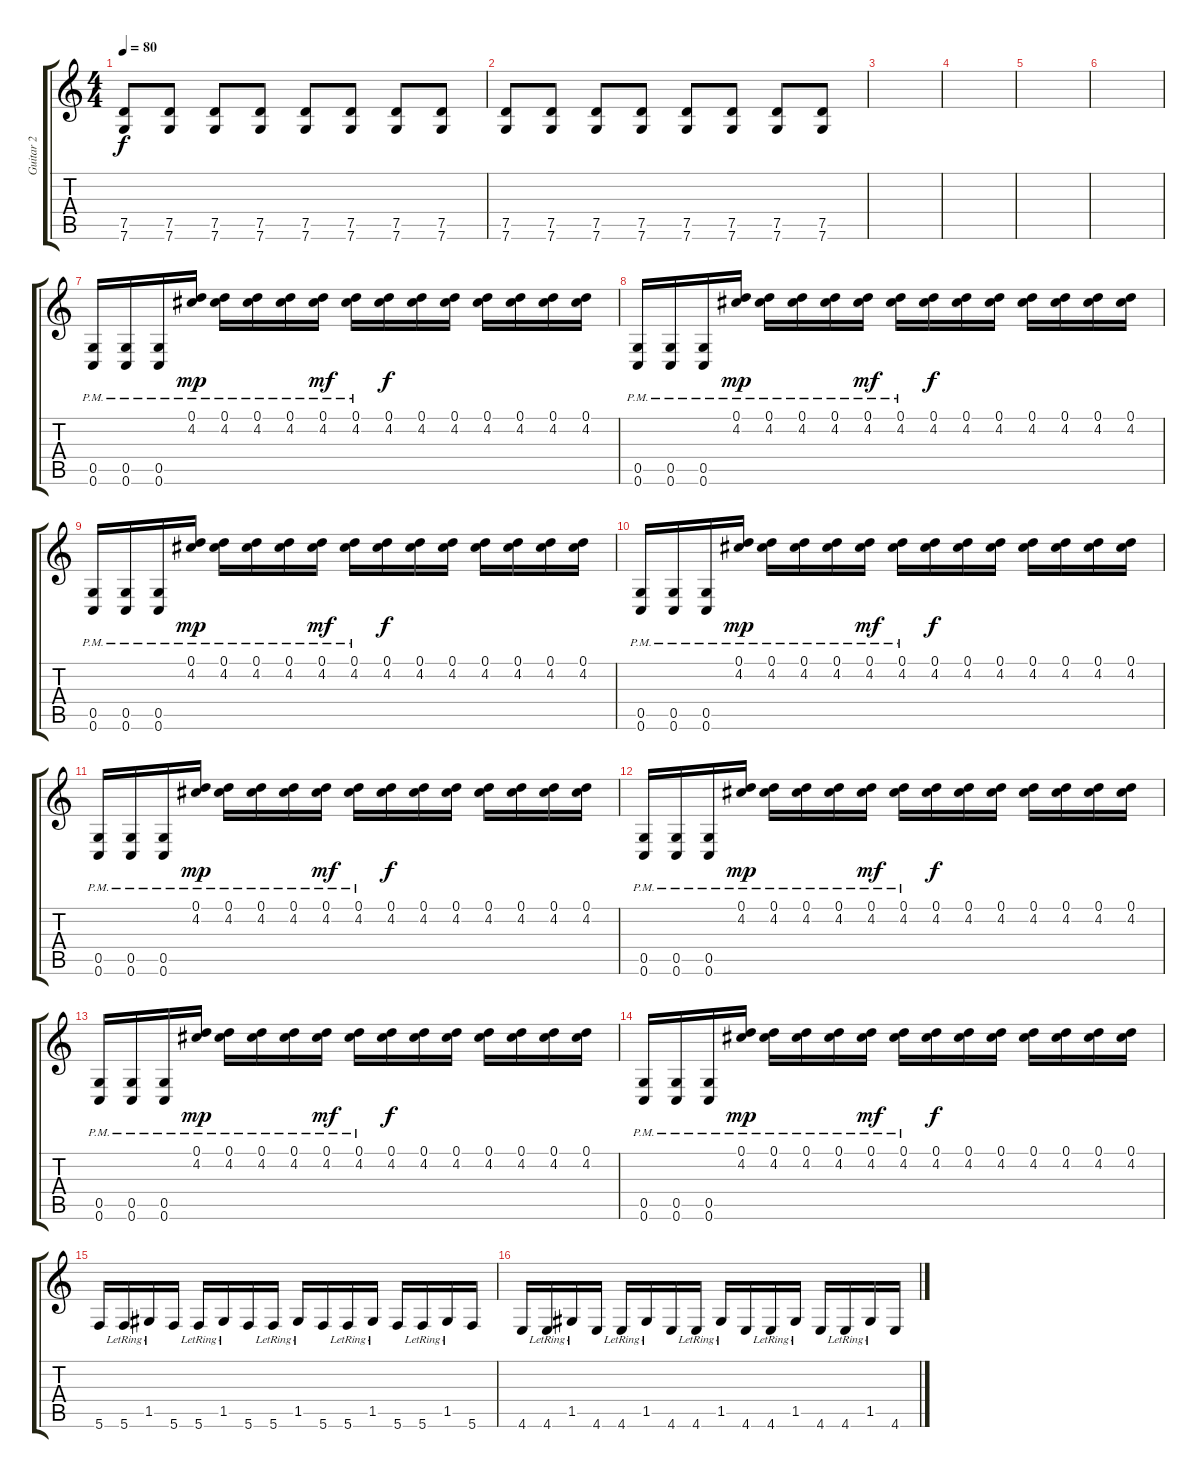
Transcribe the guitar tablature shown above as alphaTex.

\track ("Guitar 2" "Guitar 2") {instrument distortionguitar}
\staff {score tabs}
\tuning (D4 A3 F3 C3 G2 C2) {hide}
\ts (4 4)
\tempo 80
\clef g2
\ks c
(7.5 7.6).8{dy f instrument distortionguitar} (7.5 7.6).8 (7.5 7.6).8 (7.5 7.6).8 (7.5 7.6).8 (7.5 7.6).8 (7.5 7.6).8 (7.5 7.6).8 |
(7.5 7.6).8 (7.5 7.6).8 (7.5 7.6).8 (7.5 7.6).8 (7.5 7.6).8 (7.5 7.6).8 (7.5 7.6).8 (7.5 7.6).8 |
|
|
|
|
(0.5{pm} 0.6).16 (0.5{pm} 0.6).16 (0.5{pm} 0.6).16 (0.1 4.2{pm}).16{dy mp} (0.1 4.2{pm}).16 (0.1 4.2{pm}).16 (0.1 4.2{pm}).16 (0.1 4.2{pm}).16{dy mf} (0.1{pm} 4.2).16 (0.1 4.2).16{dy f} (0.1 4.2).16 (0.1 4.2).16 (0.1 4.2).16 (0.1 4.2).16 (0.1 4.2).16 (0.1 4.2).16 |
(0.5{pm} 0.6).16 (0.5{pm} 0.6).16 (0.5{pm} 0.6).16 (0.1 4.2{pm}).16{dy mp} (0.1 4.2{pm}).16 (0.1 4.2{pm}).16 (0.1 4.2{pm}).16 (0.1 4.2{pm}).16{dy mf} (0.1{pm} 4.2).16 (0.1 4.2).16{dy f} (0.1 4.2).16 (0.1 4.2).16 (0.1 4.2).16 (0.1 4.2).16 (0.1 4.2).16 (0.1 4.2).16 |
(0.5{pm} 0.6).16 (0.5{pm} 0.6).16 (0.5{pm} 0.6).16 (0.1 4.2{pm}).16{dy mp} (0.1 4.2{pm}).16 (0.1 4.2{pm}).16 (0.1 4.2{pm}).16 (0.1 4.2{pm}).16{dy mf} (0.1{pm} 4.2).16 (0.1 4.2).16{dy f} (0.1 4.2).16 (0.1 4.2).16 (0.1 4.2).16 (0.1 4.2).16 (0.1 4.2).16 (0.1 4.2).16 |
(0.5{pm} 0.6).16 (0.5{pm} 0.6).16 (0.5{pm} 0.6).16 (0.1 4.2{pm}).16{dy mp} (0.1 4.2{pm}).16 (0.1 4.2{pm}).16 (0.1 4.2{pm}).16 (0.1 4.2{pm}).16{dy mf} (0.1{pm} 4.2).16 (0.1 4.2).16{dy f} (0.1 4.2).16 (0.1 4.2).16 (0.1 4.2).16 (0.1 4.2).16 (0.1 4.2).16 (0.1 4.2).16 |
(0.5{pm} 0.6).16 (0.5{pm} 0.6).16 (0.5{pm} 0.6).16 (0.1 4.2{pm}).16{dy mp} (0.1 4.2{pm}).16 (0.1 4.2{pm}).16 (0.1 4.2{pm}).16 (0.1 4.2{pm}).16{dy mf} (0.1{pm} 4.2).16 (0.1 4.2).16{dy f} (0.1 4.2).16 (0.1 4.2).16 (0.1 4.2).16 (0.1 4.2).16 (0.1 4.2).16 (0.1 4.2).16 |
(0.5{pm} 0.6).16 (0.5{pm} 0.6).16 (0.5{pm} 0.6).16 (0.1 4.2{pm}).16{dy mp} (0.1 4.2{pm}).16 (0.1 4.2{pm}).16 (0.1 4.2{pm}).16 (0.1 4.2{pm}).16{dy mf} (0.1{pm} 4.2).16 (0.1 4.2).16{dy f} (0.1 4.2).16 (0.1 4.2).16 (0.1 4.2).16 (0.1 4.2).16 (0.1 4.2).16 (0.1 4.2).16 |
(0.5{pm} 0.6).16 (0.5{pm} 0.6).16 (0.5{pm} 0.6).16 (0.1 4.2{pm}).16{dy mp} (0.1 4.2{pm}).16 (0.1 4.2{pm}).16 (0.1 4.2{pm}).16 (0.1 4.2{pm}).16{dy mf} (0.1{pm} 4.2).16 (0.1 4.2).16{dy f} (0.1 4.2).16 (0.1 4.2).16 (0.1 4.2).16 (0.1 4.2).16 (0.1 4.2).16 (0.1 4.2).16 |
(0.5{pm} 0.6).16 (0.5{pm} 0.6).16 (0.5{pm} 0.6).16 (0.1 4.2{pm}).16{dy mp} (0.1 4.2{pm}).16 (0.1 4.2{pm}).16 (0.1 4.2{pm}).16 (0.1 4.2{pm}).16{dy mf} (0.1{pm} 4.2).16 (0.1 4.2).16{dy f} (0.1 4.2).16 (0.1 4.2).16 (0.1 4.2).16 (0.1 4.2).16 (0.1 4.2).16 (0.1 4.2).16 |
5.6.16 5.6{lr}.16 1.5{lr}.16 5.6.16 5.6{lr}.16 1.5{lr}.16 5.6.16 5.6{lr}.16 1.5{lr}.16 5.6.16 5.6{lr}.16 1.5{lr}.16 5.6.16 5.6{lr}.16 1.5{lr}.16 5.6.16 |
4.6.16 4.6{lr}.16 1.5{lr}.16 4.6.16 4.6{lr}.16 1.5{lr}.16 4.6.16 4.6{lr}.16 1.5{lr}.16 4.6.16 4.6{lr}.16 1.5{lr}.16 4.6.16 4.6{lr}.16 1.5{lr}.16 4.6.16
